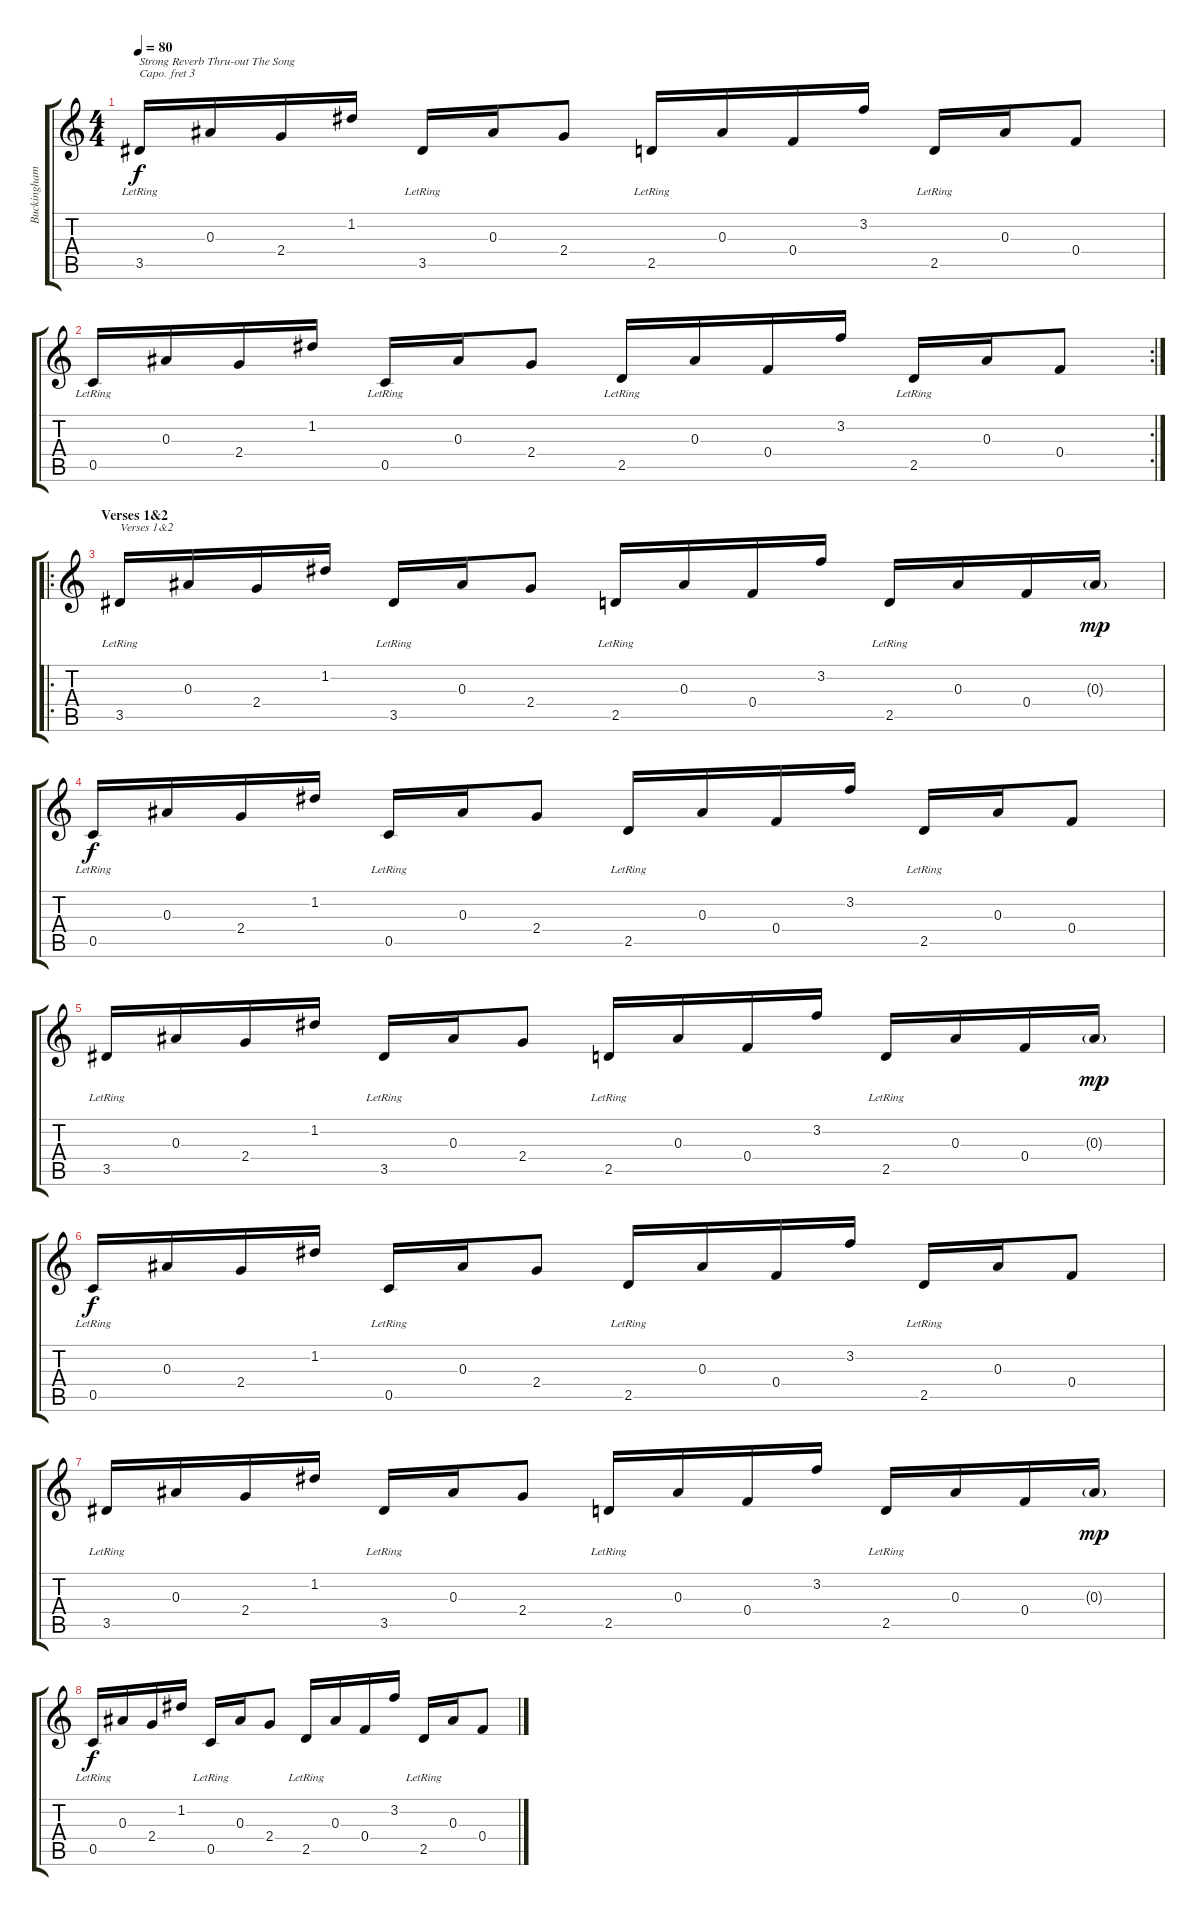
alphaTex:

\track ("Buckingham 1" "Buckingham") {instrument acousticguitarsteel}
\staff {score tabs}
\capo 3
\tuning (E4 B3 G3 D3 A2 E2) {hide}
\ts (4 4)
\tempo 80
\clef g2
\ks c
3.5{lr}.16{txt "Strong Reverb Thru-out The Song" dy f instrument acousticguitarsteel} 0.3.16 2.4.16 1.2.16 3.5{lr}.16 0.3.16 2.4.8 2.5{lr}.16 0.3.16 0.4.16 3.2.16 2.5{lr}.16 0.3.16 0.4.8 |
\rc 2
0.5{lr}.16 0.3.16 2.4.16 1.2.16 0.5{lr}.16 0.3.16 2.4.8 2.5{lr}.16 0.3.16 0.4.16 3.2.16 2.5{lr}.16 0.3.16 0.4.8 |
\ro
\section ("" "Verses 1&2")
3.5{lr}.16{txt "Verses 1&2"} 0.3.16 2.4.16 1.2.16 3.5{lr}.16 0.3.16 2.4.8 2.5{lr}.16 0.3.16 0.4.16 3.2.16 2.5{lr}.16 0.3.16 0.4.16 0.3{g}.16{dy mp} |
0.5{lr}.16{dy f} 0.3.16 2.4.16 1.2.16 0.5{lr}.16 0.3.16 2.4.8 2.5{lr}.16 0.3.16 0.4.16 3.2.16 2.5{lr}.16 0.3.16 0.4.8 |
3.5{lr}.16 0.3.16 2.4.16 1.2.16 3.5{lr}.16 0.3.16 2.4.8 2.5{lr}.16 0.3.16 0.4.16 3.2.16 2.5{lr}.16 0.3.16 0.4.16 0.3{g}.16{dy mp} |
0.5{lr}.16{dy f} 0.3.16 2.4.16 1.2.16 0.5{lr}.16 0.3.16 2.4.8 2.5{lr}.16 0.3.16 0.4.16 3.2.16 2.5{lr}.16 0.3.16 0.4.8 |
3.5{lr}.16 0.3.16 2.4.16 1.2.16 3.5{lr}.16 0.3.16 2.4.8 2.5{lr}.16 0.3.16 0.4.16 3.2.16 2.5{lr}.16 0.3.16 0.4.16 0.3{g}.16{dy mp} |
0.5{lr}.16{dy f} 0.3.16 2.4.16 1.2.16 0.5{lr}.16 0.3.16 2.4.8 2.5{lr}.16 0.3.16 0.4.16 3.2.16 2.5{lr}.16 0.3.16 0.4.8
